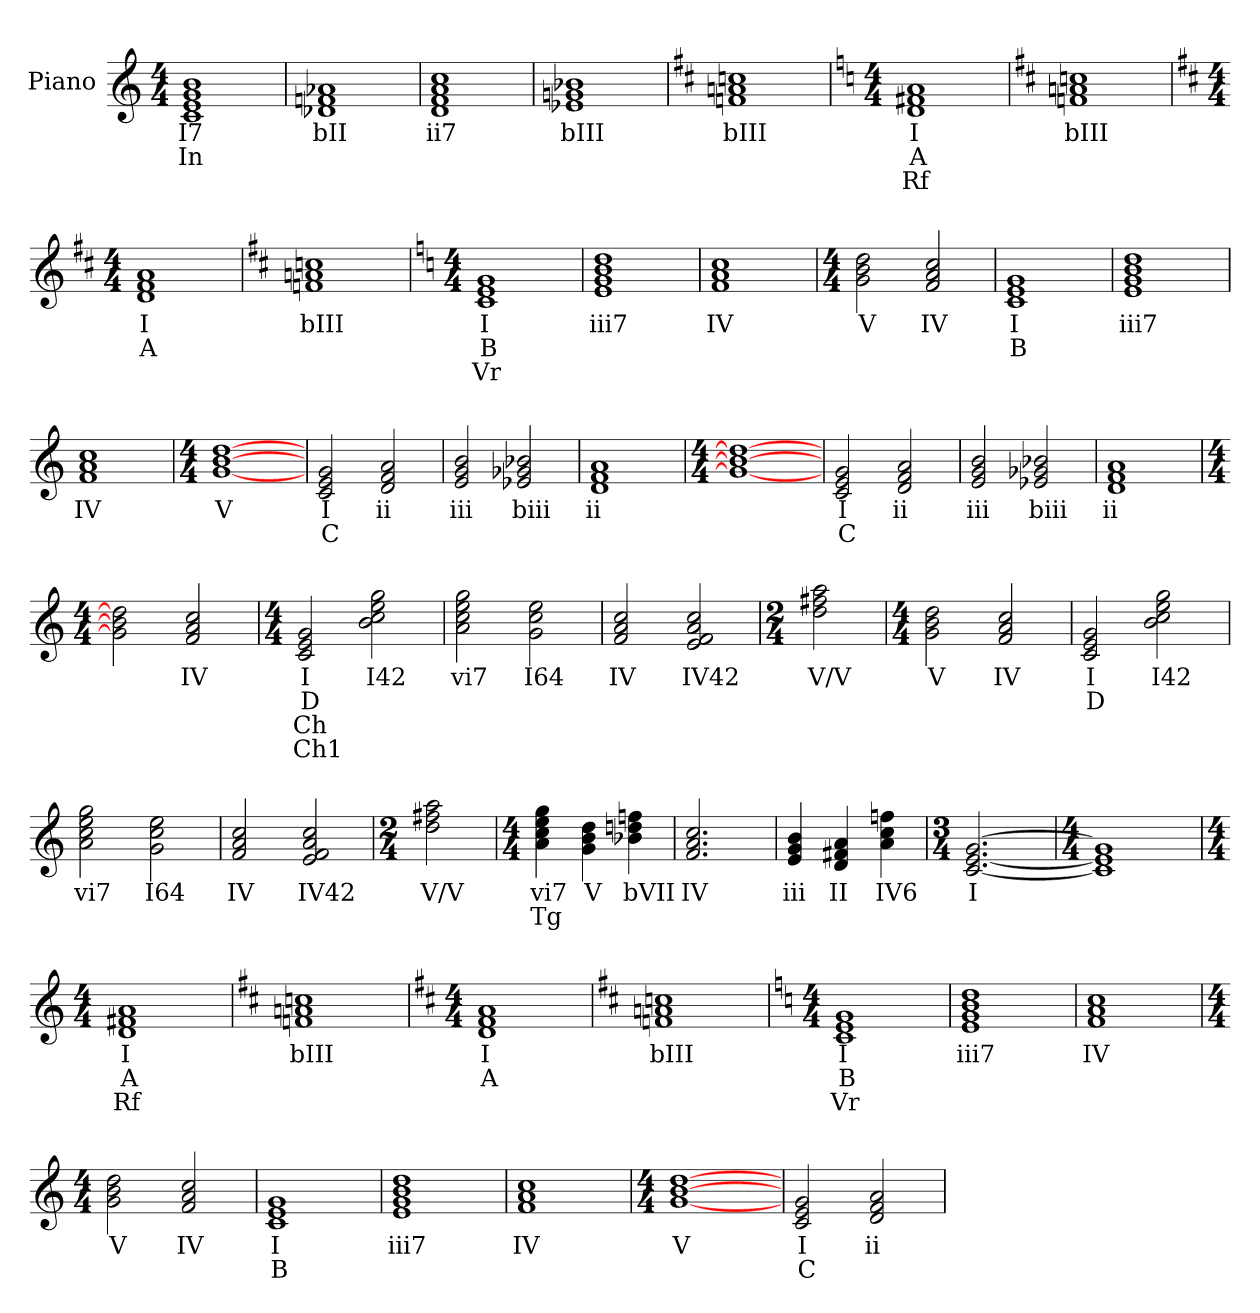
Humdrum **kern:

**kern	**text	**text	**text	**text
*part1	*part1	*part1	*part1	*part1
*staff1	*staff1	*staff1	*staff1	*staff1
*I"Piano	*	*	*	*
*I'Pno	*	*	*	*
*k[]	*	*	*	*
*C:	*	*	*	*
*M4/4	*	*	*	*
=	=	=	=	=
1c 1e 1g 1b	I7	In	.	.
=	=	=	=	=
*k[]	*	*	*	*
*C:	*	*	*	*
1d-X 1fn 1a-X	bII	.	.	.
=	=	=	=	=
*k[]	*	*	*	*
*C:	*	*	*	*
1d 1f 1a 1cc	ii7	.	.	.
=	=	=	=	=
*k[]	*	*	*	*
*C:	*	*	*	*
1e-X 1gn 1b-X	bIII	.	.	.
=	=	=	=	=
*k[f#c#]	*	*	*	*
*D:	*	*	*	*
1fn 1an 1ccn	bIII	.	.	.
=	=	=	=	=
*k[]	*	*	*	*
*C:	*	*	*	*
*M4/4	*	*	*	*
1d 1f#X 1a	I	A	Rf	.
=	=	=	=	=
*k[f#c#]	*	*	*	*
*D:	*	*	*	*
1fn 1an 1ccn	bIII	.	.	.
=	=	=	=	=
*k[f#c#]	*	*	*	*
*D:	*	*	*	*
*M4/4	*	*	*	*
1d 1f# 1a	I	A	.	.
=	=	=	=	=
*k[f#c#]	*	*	*	*
*D:	*	*	*	*
1fn 1an 1ccn	bIII	.	.	.
=	=	=	=	=
*k[]	*	*	*	*
*C:	*	*	*	*
*M4/4	*	*	*	*
1c 1e 1g	I	B	Vr	.
=	=	=	=	=
*k[]	*	*	*	*
*C:	*	*	*	*
1e 1g 1b 1dd	iii7	.	.	.
=	=	=	=	=
*k[]	*	*	*	*
*C:	*	*	*	*
1f 1a 1cc	IV	.	.	.
=	=	=	=	=
*k[]	*	*	*	*
*C:	*	*	*	*
*M4/4	*	*	*	*
2g 2b 2dd	V	.	.	.
2f 2a 2cc	IV	.	.	.
=	=	=	=	=
*k[]	*	*	*	*
*C:	*	*	*	*
1c 1e 1g	I	B	.	.
=	=	=	=	=
*k[]	*	*	*	*
*C:	*	*	*	*
1e 1g 1b 1dd	iii7	.	.	.
=	=	=	=	=
*k[]	*	*	*	*
*C:	*	*	*	*
1f 1a 1cc	IV	.	.	.
=	=	=	=	=
*k[]	*	*	*	*
*C:	*	*	*	*
*M4/4	*	*	*	*
[1g [1b [1dd	V	.	.	.
=	=	=	=	=
*k[]	*	*	*	*
*C:	*	*	*	*
2c 2e 2g	I	C	.	.
2d 2f 2a	ii	.	.	.
=	=	=	=	=
*k[]	*	*	*	*
*C:	*	*	*	*
2e 2g 2b	iii	.	.	.
2e-X 2g-X 2b-X	biii	.	.	.
=	=	=	=	=
*k[]	*	*	*	*
*C:	*	*	*	*
1d 1f 1a	ii	.	.	.
=	=	=	=	=
*k[]	*	*	*	*
*C:	*	*	*	*
*M4/4	*	*	*	*
1g_ 1b_ 1dd_	.	.	.	.
=	=	=	=	=
*k[]	*	*	*	*
*C:	*	*	*	*
2c 2e 2g	I	C	.	.
2d 2f 2a	ii	.	.	.
=	=	=	=	=
*k[]	*	*	*	*
*C:	*	*	*	*
2e 2g 2b	iii	.	.	.
2e-X 2g-X 2b-X	biii	.	.	.
=	=	=	=	=
*k[]	*	*	*	*
*C:	*	*	*	*
1d 1f 1a	ii	.	.	.
=	=	=	=	=
*k[]	*	*	*	*
*C:	*	*	*	*
*M4/4	*	*	*	*
2g] 2b] 2dd]	.	.	.	.
2f 2a 2cc	IV	.	.	.
=	=	=	=	=
*k[]	*	*	*	*
*C:	*	*	*	*
*M4/4	*	*	*	*
2c 2e 2g	I	D	Ch	Ch1
2b 2cc 2ee 2gg	I42	.	.	.
=	=	=	=	=
*k[]	*	*	*	*
*C:	*	*	*	*
2a 2cc 2ee 2gg	vi7	.	.	.
2g 2cc 2ee	I64	.	.	.
=	=	=	=	=
*k[]	*	*	*	*
*C:	*	*	*	*
2f 2a 2cc	IV	.	.	.
2e 2f 2a 2cc	IV42	.	.	.
=	=	=	=	=
*k[]	*	*	*	*
*C:	*	*	*	*
*M2/4	*	*	*	*
2dd 2ff#X 2aa	V/V	.	.	.
=	=	=	=	=
*k[]	*	*	*	*
*C:	*	*	*	*
*M4/4	*	*	*	*
2g 2b 2dd	V	.	.	.
2f 2a 2cc	IV	.	.	.
=	=	=	=	=
*k[]	*	*	*	*
*C:	*	*	*	*
2c 2e 2g	I	D	.	.
2b 2cc 2ee 2gg	I42	.	.	.
=	=	=	=	=
*k[]	*	*	*	*
*C:	*	*	*	*
2a 2cc 2ee 2gg	vi7	.	.	.
2g 2cc 2ee	I64	.	.	.
=	=	=	=	=
*k[]	*	*	*	*
*C:	*	*	*	*
2f 2a 2cc	IV	.	.	.
2e 2f 2a 2cc	IV42	.	.	.
=	=	=	=	=
*k[]	*	*	*	*
*C:	*	*	*	*
*M2/4	*	*	*	*
2dd 2ff#X 2aa	V/V	.	.	.
=	=	=	=	=
*k[]	*	*	*	*
*C:	*	*	*	*
*M4/4	*	*	*	*
4a 4cc 4ee 4gg	vi7	Tg	.	.
4g 4b 4dd	V	.	.	.
4b-X 4ddn 4ffn	bVII	.	.	.
=	=	=	=	=
*k[]	*	*	*	*
*C:	*	*	*	*
2.f 2.a 2.cc	IV	.	.	.
=	=	=	=	=
*k[]	*	*	*	*
*C:	*	*	*	*
4e 4g 4b	iii	.	.	.
4d 4f#X 4a	II	.	.	.
4a 4cc 4ffn	IV6	.	.	.
=	=	=	=	=
*k[]	*	*	*	*
*C:	*	*	*	*
*M3/4	*	*	*	*
[2.c [2.e [2.g	I	.	.	.
=	=	=	=	=
*k[]	*	*	*	*
*C:	*	*	*	*
*M4/4	*	*	*	*
1c] 1e] 1g]	.	.	.	.
=	=	=	=	=
*k[]	*	*	*	*
*C:	*	*	*	*
*M4/4	*	*	*	*
1d 1f#X 1a	I	A	Rf	.
=	=	=	=	=
*k[f#c#]	*	*	*	*
*D:	*	*	*	*
1fn 1an 1ccn	bIII	.	.	.
=	=	=	=	=
*k[f#c#]	*	*	*	*
*D:	*	*	*	*
*M4/4	*	*	*	*
1d 1f# 1a	I	A	.	.
=	=	=	=	=
*k[f#c#]	*	*	*	*
*D:	*	*	*	*
1fn 1an 1ccn	bIII	.	.	.
=	=	=	=	=
*k[]	*	*	*	*
*C:	*	*	*	*
*M4/4	*	*	*	*
1c 1e 1g	I	B	Vr	.
=	=	=	=	=
*k[]	*	*	*	*
*C:	*	*	*	*
1e 1g 1b 1dd	iii7	.	.	.
=	=	=	=	=
*k[]	*	*	*	*
*C:	*	*	*	*
1f 1a 1cc	IV	.	.	.
=	=	=	=	=
*k[]	*	*	*	*
*C:	*	*	*	*
*M4/4	*	*	*	*
2g 2b 2dd	V	.	.	.
2f 2a 2cc	IV	.	.	.
=	=	=	=	=
*k[]	*	*	*	*
*C:	*	*	*	*
1c 1e 1g	I	B	.	.
=	=	=	=	=
*k[]	*	*	*	*
*C:	*	*	*	*
1e 1g 1b 1dd	iii7	.	.	.
=	=	=	=	=
*k[]	*	*	*	*
*C:	*	*	*	*
1f 1a 1cc	IV	.	.	.
=	=	=	=	=
*k[]	*	*	*	*
*C:	*	*	*	*
*M4/4	*	*	*	*
[1g [1b [1dd	V	.	.	.
=	=	=	=	=
*k[]	*	*	*	*
*C:	*	*	*	*
2c 2e 2g	I	C	.	.
2d 2f 2a	ii	.	.	.
=	=	=	=	=
*-	*-	*-	*-	*-
